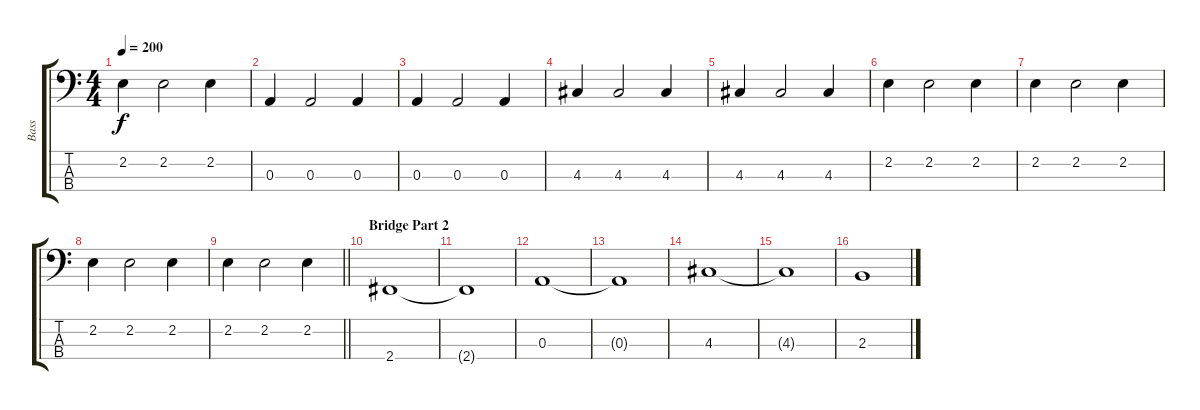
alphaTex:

\track ("Bass" "Bass") {instrument electricbassfinger}
\staff {score tabs}
\tuning (G2 D2 A1 E1) {hide}
\ts (4 4)
\tempo 200
\clef f4
\ks c
2.2.4{dy f} 2.2.2 2.2.4 |
0.3.4 0.3.2 0.3.4 |
0.3.4 0.3.2 0.3.4 |
4.3.4 4.3.2 4.3.4 |
4.3.4 4.3.2 4.3.4 |
2.2.4 2.2.2 2.2.4 |
2.2.4 2.2.2 2.2.4 |
2.2.4 2.2.2 2.2.4 |
\barLineRight lightlight
2.2.4 2.2.2 2.2.4 |
\section ("" "Bridge Part 2")
2.4.1 |
2.4{t}.1 |
0.3.1 |
0.3{t}.1 |
4.3.1 |
4.3{t}.1 |
2.3.1
